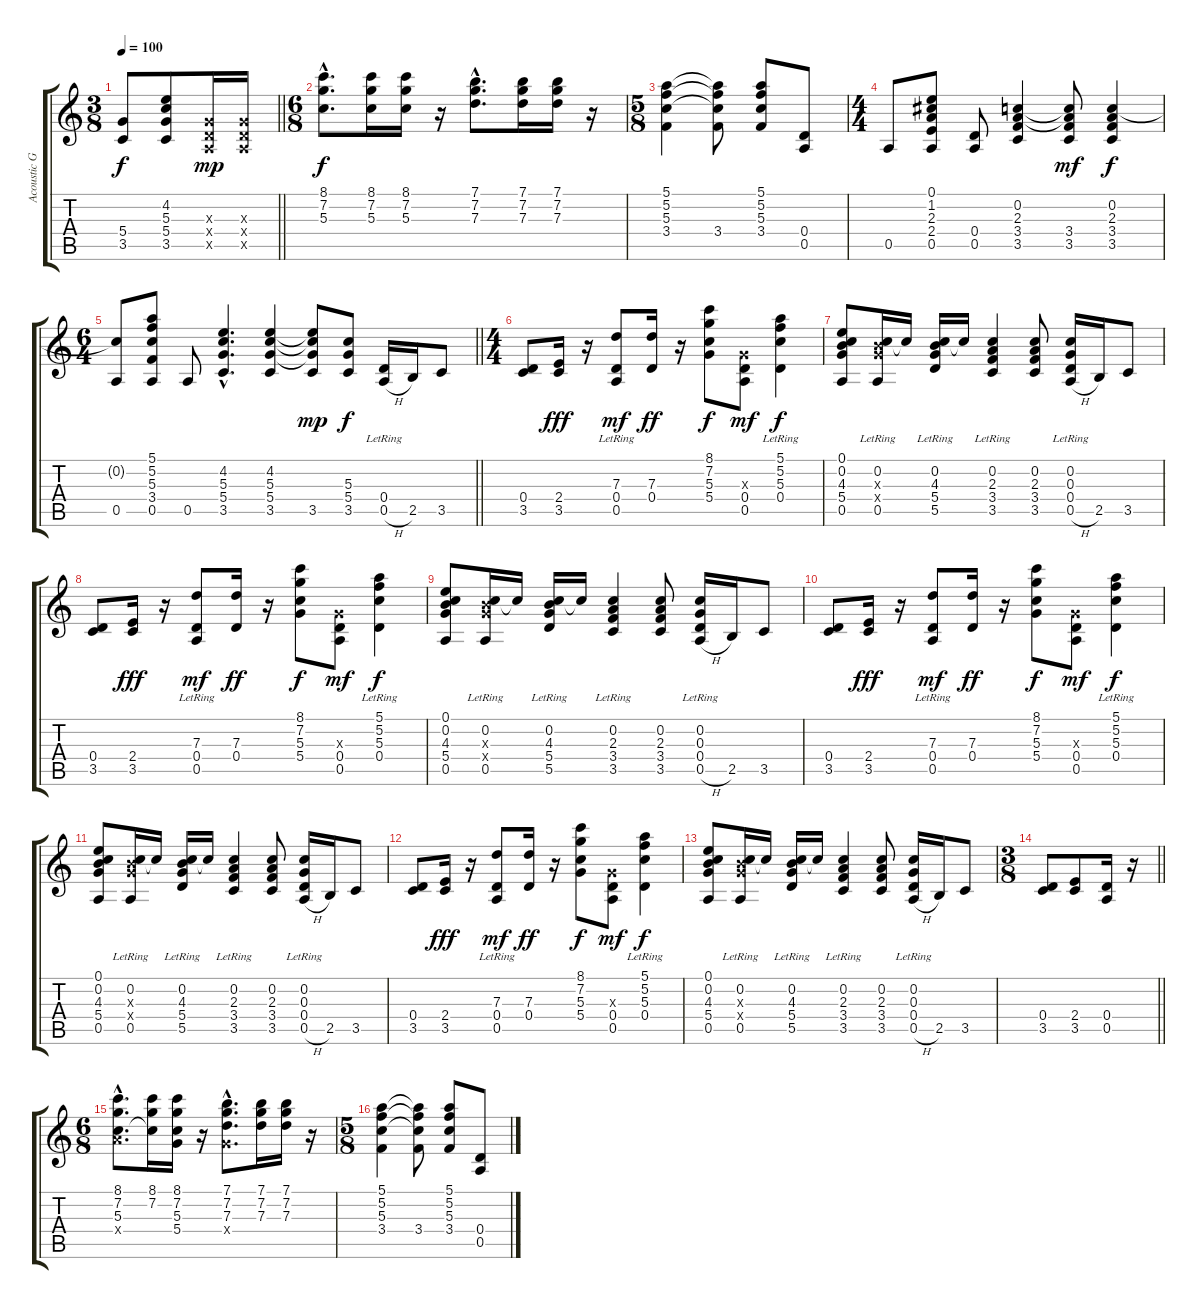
\track ("Acoustic Guitar" "Acoustic G") {instrument acousticguitarsteel}
\staff {score tabs}
\tuning (E4 C4 G3 D3 A2 E2) {hide}
\ts (3 8)
\tempo 100
\clef g2
\barLineRight lightlight
\ks c
(5.4 3.5).8{dy f} (4.2 5.3 5.4 3.5).8 (0.3{x} 0.4{x} 0.5{x}).16{dy mp} (0.3{x} 0.4{x} 0.5{x}).16 |
\ts (6 8)
(8.1{hac} 7.2{hac} 5.3{hac}).8{d dy f} (8.1 7.2 5.3).16 (8.1 7.2 5.3).16 r.16 (7.1{hac} 7.2{hac} 7.3{hac}).8{d} (7.1 7.2 7.3).16 (7.1 7.2 7.3).16 r.16 |
\ts (5 8)
(5.1 5.2 5.3 3.4).4 (5.1{t} 5.2{t} 5.3{t} 3.4).8 (5.1 5.2 5.3 3.4).8 (0.4 0.5).8 |
\ts (4 4)
0.5.8 (0.1 1.2 2.3 2.4 0.5).8 (0.4 0.5).8 (0.2 2.3 3.4 3.5).4 (0.2{t} 2.3{t} 3.4 3.5).8{dy mf} (0.2 2.3 3.4 3.5).4{dy f} |
\ts (6 4)
\barLineRight lightlight
(0.2{t} 0.5).8 (5.1 5.2 5.3 3.4 0.5).8 0.5.8 (4.2{hac} 5.3{hac} 5.4{hac} 3.5{hac}).4{d} (4.2 5.3 5.4 3.5).4 (4.2{t} 5.3{t} 5.4{t} 3.5).8{dy mp} (5.3 5.4 3.5).8{dy f} (0.4{lr} 0.5{h}).16 2.5.16 3.5.8 |
\ts (4 4)
(0.4 3.5).8 (2.4 3.5).16{dy fff} r.16 (7.3 0.4 0.5{lr}).8{dy mf} (7.3 0.4).16{dy ff} r.16 (8.1 7.2 5.3 5.4).8{dy f} (0.3{x} 0.4 0.5).8{dy mf} (5.1{lr} 5.2 5.3{lr} 0.4{lr}).4{dy f} |
(0.1 0.2 4.3 5.4 0.5).8 (0.2{lr} 4.3{x} 5.4{x} 0.5).16 0.2{t}.16 (0.2{lr} 4.3 5.4 5.5).16 0.2{t}.16 (0.2{lr} 2.3 3.4 3.5).4 (0.2 2.3 3.4 3.5).8 (0.2{lr} 0.3 0.4{lr} 0.5{h}).16 2.5.16 3.5.8 |
(0.4 3.5).8 (2.4 3.5).16{dy fff} r.16 (7.3 0.4 0.5{lr}).8{dy mf} (7.3 0.4).16{dy ff} r.16 (8.1 7.2 5.3 5.4).8{dy f} (0.3{x} 0.4 0.5).8{dy mf} (5.1{lr} 5.2 5.3{lr} 0.4{lr}).4{dy f} |
(0.1 0.2 4.3 5.4 0.5).8 (0.2{lr} 4.3{x} 5.4{x} 0.5).16 0.2{t}.16 (0.2{lr} 4.3 5.4 5.5).16 0.2{t}.16 (0.2{lr} 2.3 3.4 3.5).4 (0.2 2.3 3.4 3.5).8 (0.2{lr} 0.3 0.4{lr} 0.5{h}).16 2.5.16 3.5.8 |
(0.4 3.5).8 (2.4 3.5).16{dy fff} r.16 (7.3 0.4 0.5{lr}).8{dy mf} (7.3 0.4).16{dy ff} r.16 (8.1 7.2 5.3 5.4).8{dy f} (0.3{x} 0.4 0.5).8{dy mf} (5.1{lr} 5.2 5.3{lr} 0.4{lr}).4{dy f} |
(0.1 0.2 4.3 5.4 0.5).8 (0.2{lr} 4.3{x} 5.4{x} 0.5).16 0.2{t}.16 (0.2{lr} 4.3 5.4 5.5).16 0.2{t}.16 (0.2{lr} 2.3 3.4 3.5).4 (0.2 2.3 3.4 3.5).8 (0.2{lr} 0.3 0.4{lr} 0.5{h}).16 2.5.16 3.5.8 |
(0.4 3.5).8 (2.4 3.5).16{dy fff} r.16 (7.3 0.4 0.5{lr}).8{dy mf} (7.3 0.4).16{dy ff} r.16 (8.1 7.2 5.3 5.4).8{dy f} (0.3{x} 0.4 0.5).8{dy mf} (5.1{lr} 5.2 5.3{lr} 0.4{lr}).4{dy f} |
(0.1 0.2 4.3 5.4 0.5).8 (0.2{lr} 4.3{x} 5.4{x} 0.5).16 0.2{t}.16 (0.2{lr} 4.3 5.4 5.5).16 0.2{t}.16 (0.2{lr} 2.3 3.4 3.5).4 (0.2 2.3 3.4 3.5).8 (0.2{lr} 0.3 0.4{lr} 0.5{h}).16 2.5.16 3.5.8 |
\ts (3 8)
\barLineRight lightlight
(0.4 3.5).8 (2.4 3.5).8 (0.4 0.5).16 r.16 |
\ts (6 8)
(8.1{hac} 7.2{hac} 5.3{hac} 7.4{hac x}).8{d} (8.1 7.2 5.3{t}).16 (8.1 7.2 5.3 5.4).16 r.16 (7.1{hac} 7.2{hac} 7.3{hac} 5.4{hac x}).8{d} (7.1 7.2 7.3).16 (7.1 7.2 7.3).16 r.16 |
\ts (5 8)
(5.1 5.2 5.3 3.4).4 (5.1{t} 5.2{t} 5.3{t} 3.4).8 (5.1 5.2 5.3 3.4).8 (0.4 0.5).8
